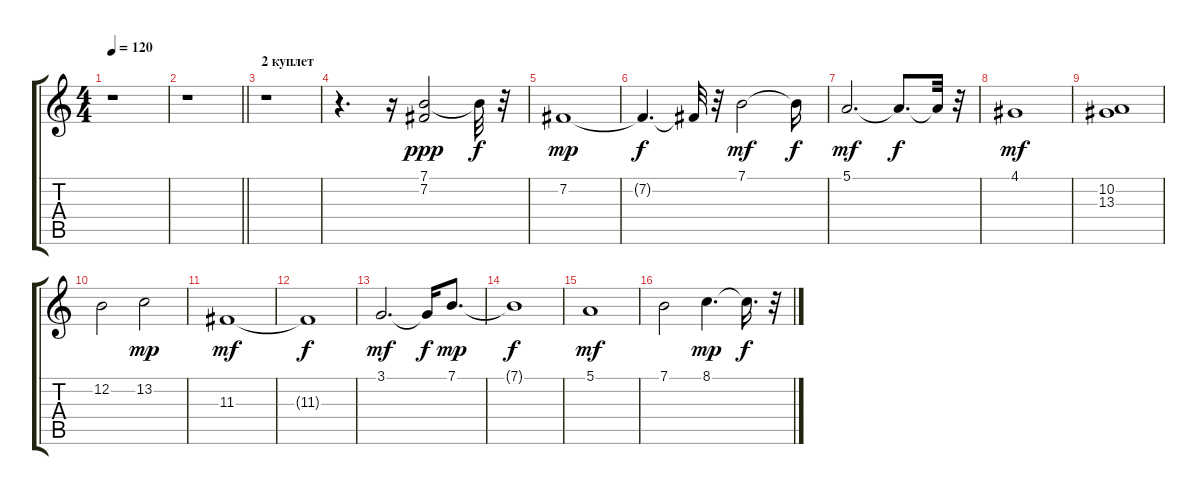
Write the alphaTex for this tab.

\track "" {instrument tremolostrings}
\staff {score tabs}
\tuning (E4 B3 G3 D3 A2 E2) {hide}
\ts (4 4)
\tempo 120
\clef g2
\ks c
r.1{dy f} |
\barLineRight lightlight
r.1 |
\section ("" "2 куплет")
r.1 |
r.4{d} r.16 (7.1 7.2).2{dy ppp} 7.1{t}.32{dy f} r.32 |
7.2.1{dy mp} |
7.2{t}.4{d dy f} 7.2{t}.32 r.32 7.1.2{dy mf} 7.1{t}.16{dy f} |
5.1.2{d dy mf} 5.1{t}.8{d dy f} 5.1{t}.32 r.32 |
4.1.1{dy mf} |
(10.2 13.3).1 |
12.2.2 13.2.2{dy mp} |
11.3.1{dy mf} |
11.3{t}.1{dy f} |
3.1.2{d dy mf} 3.1{t}.16{dy f} 7.1.8{d dy mp} |
7.1{t}.1{dy f} |
5.1.1{dy mf} |
7.1.2 8.1.4{d dy mp} 8.1{t}.16{d dy f} r.32
